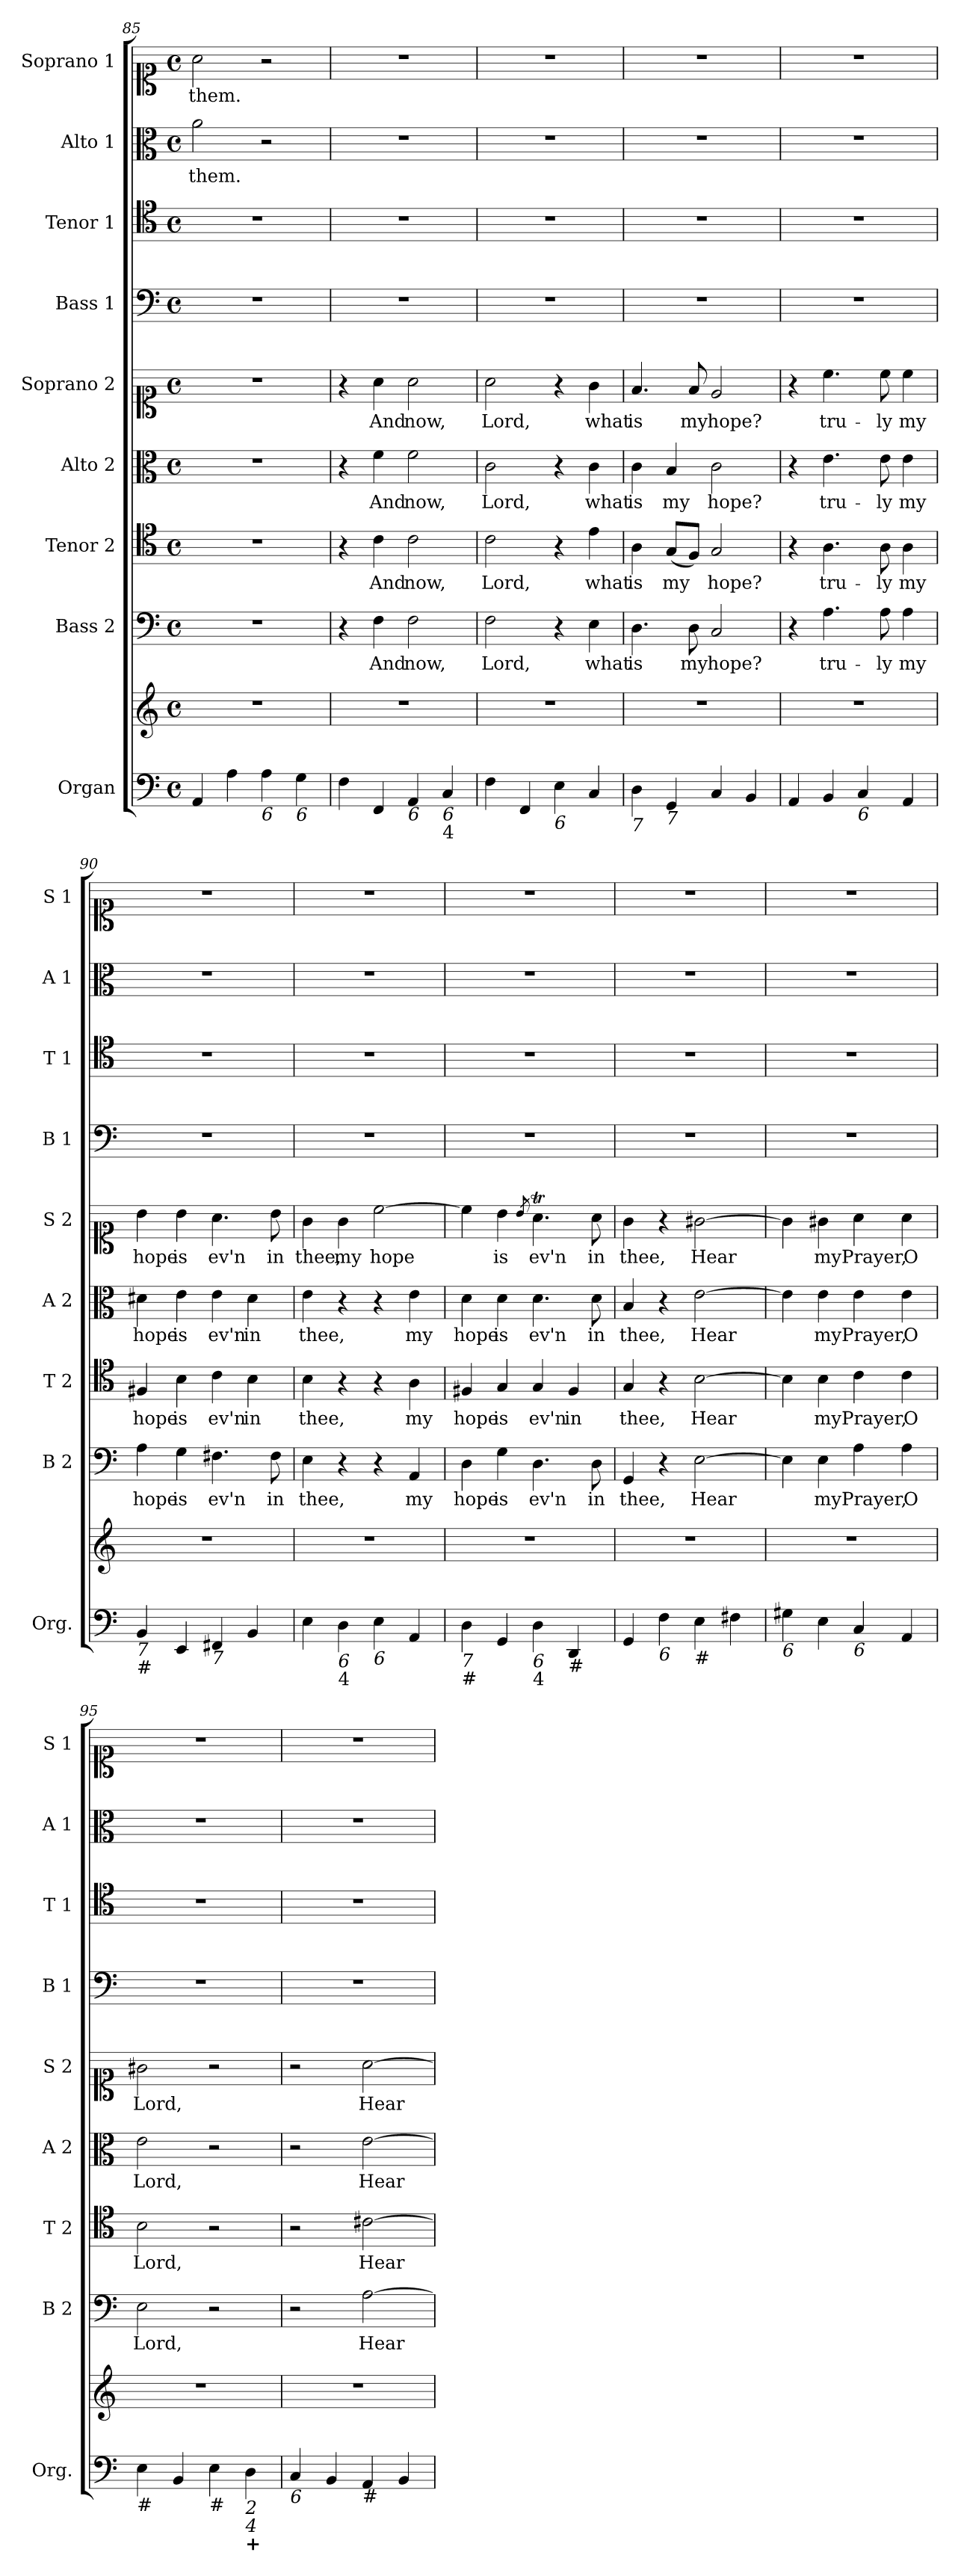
**kern	**kern	**kern	**text	**kern	**text	**kern	**text	**kern	**text	**kern	**kern	**kern	**text	**kern	**text
*part9	*part9	*part8	*part8	*part7	*part7	*part6	*part6	*part5	*part5	*part4	*part3	*part2	*part2	*part1	*part1
*staff10	*staff9	*staff8	*staff8	*staff7	*staff7	*staff6	*staff6	*staff5	*staff5	*staff4	*staff3	*staff2	*staff2	*staff1	*staff1
*I"Organ	*	*I"Bass 2	*	*I"Tenor 2	*	*I"Alto 2	*	*I"Soprano 2	*	*I"Bass 1	*I"Tenor 1	*I"Alto 1	*	*I"Soprano 1	*
*I'Org.	*	*I'B 2	*	*I'T 2	*	*I'A 2	*	*I'S 2	*	*I'B 1	*I'T 1	*I'A 1	*	*I'S 1	*
*clefF4	*clefG2	*clefF4	*	*clefC4	*	*clefC3	*	*clefC1	*	*clefF4	*clefC4	*clefC3	*	*clefC1	*
*k[]	*k[]	*k[]	*	*k[]	*	*k[]	*	*k[]	*	*k[]	*k[]	*k[]	*	*k[]	*
*C:	*C:	*C:	*	*C:	*	*C:	*	*C:	*	*C:	*C:	*C:	*	*C:	*
*M4/4	*M4/4	*M4/4	*	*M4/4	*	*M4/4	*	*M4/4	*	*M4/4	*M4/4	*M4/4	*	*M4/4	*
*met(c)	*met(c)	*met(c)	*	*met(c)	*	*met(c)	*	*met(c)	*	*met(c)	*met(c)	*met(c)	*	*met(c)	*
=85	=85	=85	=85	=85	=85	=85	=85	=85	=85	=85	=85	=85	=85	=85	=85
!	!	!	!	!	!	!	!	!	!	!	!	!	!LO:LY:b	!	!LO:LY:b
4AA/	1r	1r	.	1r	.	1r	.	1r	.	1r	1r	2a\	them.	2a\	them.
4A\	.	.	.	.	.	.	.	.	.	.	.	.	.	.	.
!LO:TX:b:i:t=6	!	!	!	!	!	!	!	!	!	!	!	!	!	!	!
4A\	.	.	.	.	.	.	.	.	.	.	.	2r	.	2r	.
!LO:TX:b:i:t=6	!	!	!	!	!	!	!	!	!	!	!	!	!	!	!
4G\	.	.	.	.	.	.	.	.	.	.	.	.	.	.	.
!!LO:LB:g=z
=86	=86	=86	=86	=86	=86	=86	=86	=86	=86	=86	=86	=86	=86	=86	=86
4F\	1r	4r	.	4r	.	4r	.	4r	.	1r	1r	1r	.	1r	.
!	!	!	!LO:LY:b	!	!LO:LY:b	!	!LO:LY:b	!	!LO:LY:b	!	!	!	!	!	!
4FF/	.	4F\	And	4c\	And	4f\	And	4a\	And	.	.	.	.	.	.
!LO:TX:b:i:t=6	!	!	!	!	!	!	!	!	!	!	!	!	!	!	!
!	!	!	!LO:LY:b	!	!LO:LY:b	!	!LO:LY:b	!	!LO:LY:b	!	!	!	!	!	!
4AA/	.	2F\	now,	2c\	now,	2f\	now,	2a\	now,	.	.	.	.	.	.
!LO:TX:b:i:t=6	!	!	!	!	!	!	!	!	!	!	!	!	!	!	!
!LO:TX:b:t=4	!	!	!	!	!	!	!	!	!	!	!	!	!	!	!
4C/	.	.	.	.	.	.	.	.	.	.	.	.	.	.	.
=87	=87	=87	=87	=87	=87	=87	=87	=87	=87	=87	=87	=87	=87	=87	=87
!	!	!	!LO:LY:b	!	!LO:LY:b	!	!LO:LY:b	!	!LO:LY:b	!	!	!	!	!	!
4F\	1r	2F\	Lord,	2c\	Lord,	2c\	Lord,	2a\	Lord,	1r	1r	1r	.	1r	.
4FF/	.	.	.	.	.	.	.	.	.	.	.	.	.	.	.
!LO:TX:b:i:t=6	!	!	!	!	!	!	!	!	!	!	!	!	!	!	!
4E\	.	4r	.	4r	.	4r	.	4r	.	.	.	.	.	.	.
!	!	!	!LO:LY:b	!	!LO:LY:b	!	!LO:LY:b	!	!LO:LY:b	!	!	!	!	!	!
4C/	.	4E\	what	4e\	what	4c\	what	4g\	what	.	.	.	.	.	.
=88	=88	=88	=88	=88	=88	=88	=88	=88	=88	=88	=88	=88	=88	=88	=88
!LO:TX:b:i:t=7	!	!	!	!	!	!	!	!	!	!	!	!	!	!	!
!	!	!	!LO:LY:b	!	!LO:LY:b	!	!LO:LY:b	!	!LO:LY:b	!	!	!	!	!	!
4D\	1r	4.D\	is	4A\	is	4c\	is	4.f/	is	1r	1r	1r	.	1r	.
!LO:TX:b:i:t=7	!	!	!	!	!	!	!	!	!	!	!	!	!	!	!
!	!	!	!	!	!LO:LY:b	!	!LO:LY:b	!	!	!	!	!	!	!	!
4GG/	.	.	.	(<8G/L	my	4B/	my	.	.	.	.	.	.	.	.
!	!	!	!LO:LY:b	!	!	!	!	!	!LO:LY:b	!	!	!	!	!	!
.	.	8D\	my	8F/J)	.	.	.	8f/	my	.	.	.	.	.	.
!	!	!	!LO:LY:b	!	!LO:LY:b	!	!LO:LY:b	!	!LO:LY:b	!	!	!	!	!	!
4C/	.	2C/	hope?	2G/	hope?	2c\	hope?	2e/	hope?	.	.	.	.	.	.
4BB/	.	.	.	.	.	.	.	.	.	.	.	.	.	.	.
=89	=89	=89	=89	=89	=89	=89	=89	=89	=89	=89	=89	=89	=89	=89	=89
4AA/	1r	4r	.	4r	.	4r	.	4r	.	1r	1r	1r	.	1r	.
!	!	!	!LO:LY:b	!	!LO:LY:b	!	!LO:LY:b	!	!LO:LY:b	!	!	!	!	!	!
4BB/	.	4.A\	tru-	4.A\	tru-	4.e\	tru-	4.cc\	tru-	.	.	.	.	.	.
!LO:TX:b:i:t=6	!	!	!	!	!	!	!	!	!	!	!	!	!	!	!
4C/	.	.	.	.	.	.	.	.	.	.	.	.	.	.	.
!	!	!	!LO:LY:b	!	!LO:LY:b	!	!LO:LY:b	!	!LO:LY:b	!	!	!	!	!	!
.	.	8A\	-ly	8A\	-ly	8e\	-ly	8cc\	-ly	.	.	.	.	.	.
!	!	!	!LO:LY:b	!	!LO:LY:b	!	!LO:LY:b	!	!LO:LY:b	!	!	!	!	!	!
4AA/	.	4A\	my	4A\	my	4e\	my	4cc\	my	.	.	.	.	.	.
=90	=90	=90	=90	=90	=90	=90	=90	=90	=90	=90	=90	=90	=90	=90	=90
!LO:TX:b:i:t=7	!	!	!	!	!	!	!	!	!	!	!	!	!	!	!
!LO:TX:b:t=#	!	!	!	!	!	!	!	!	!	!	!	!	!	!	!
!	!	!	!LO:LY:b	!	!LO:LY:b	!	!LO:LY:b	!	!LO:LY:b	!	!	!	!	!	!
4BB/	1r	4A\	hope	4F#X/	hope	4d#X\	hope	4b\	hope	1r	1r	1r	.	1r	.
!	!	!	!LO:LY:b	!	!LO:LY:b	!	!LO:LY:b	!	!LO:LY:b	!	!	!	!	!	!
4EE/	.	4G\	is	4B\	is	4e\	is	4b\	is	.	.	.	.	.	.
!LO:TX:b:i:t=7	!	!	!	!	!	!	!	!	!	!	!	!	!	!	!
!	!	!	!LO:LY:b	!	!LO:LY:b	!	!LO:LY:b	!	!LO:LY:b	!	!	!	!	!	!
4FF#X/	.	4.F#X\	ev'n	4c\	ev'n	4e\	ev'n	4.a\	ev'n	.	.	.	.	.	.
!	!	!	!	!	!LO:LY:b	!	!LO:LY:b	!	!	!	!	!	!	!	!
4BB/	.	.	.	4B\	in	4d#\	in	.	.	.	.	.	.	.	.
!	!	!	!LO:LY:b	!	!	!	!	!	!LO:LY:b	!	!	!	!	!	!
.	.	8F#\	in	.	.	.	.	8b\	in	.	.	.	.	.	.
=91	=91	=91	=91	=91	=91	=91	=91	=91	=91	=91	=91	=91	=91	=91	=91
!	!	!	!LO:LY:b	!	!LO:LY:b	!	!LO:LY:b	!	!LO:LY:b	!	!	!	!	!	!
4E\	1r	4E\	thee,	4B\	thee,	4e\	thee,	4g\	thee,	1r	1r	1r	.	1r	.
!LO:TX:b:i:t=6	!	!	!	!	!	!	!	!	!	!	!	!	!	!	!
!LO:TX:b:t=4	!	!	!	!	!	!	!	!	!	!	!	!	!	!	!
!	!	!	!	!	!	!	!	!	!LO:LY:b	!	!	!	!	!	!
4D\	.	4r	.	4r	.	4r	.	4g\	my	.	.	.	.	.	.
!LO:TX:b:i:t=6	!	!	!	!	!	!	!	!	!	!	!	!	!	!	!
!	!	!	!	!	!	!	!	!	!LO:LY:b	!	!	!	!	!	!
4E\	.	4r	.	4r	.	4r	.	[2cc\	hope	.	.	.	.	.	.
!	!	!	!LO:LY:b	!	!LO:LY:b	!	!LO:LY:b	!	!	!	!	!	!	!	!
4AA/	.	4AA/	my	4A\	my	4e\	my	.	.	.	.	.	.	.	.
!!LO:PB:g=z
=92	=92	=92	=92	=92	=92	=92	=92	=92	=92	=92	=92	=92	=92	=92	=92
!LO:TX:b:i:t=7	!	!	!	!	!	!	!	!	!	!	!	!	!	!	!
!LO:TX:b:t=#	!	!	!	!	!	!	!	!	!	!	!	!	!	!	!
!	!	!	!LO:LY:b	!	!LO:LY:b	!	!LO:LY:b	!	!	!	!	!	!	!	!
4D\	1r	4D\	hope	4F#X/	hope	4d\	hope	4cc\]	.	1r	1r	1r	.	1r	.
!	!	!	!LO:LY:b	!	!LO:LY:b	!	!LO:LY:b	!	!LO:LY:b	!	!	!	!	!	!
4GG/	.	4G\	is	4G/	is	4d\	is	4b\	is	.	.	.	.	.	.
.	.	.	.	.	.	.	.	8qb/	.	.	.	.	.	.	.
!LO:TX:b:i:t=6	!	!	!	!	!	!	!	!	!	!	!	!	!	!	!
!LO:TX:b:t=4	!	!	!	!	!	!	!	!	!	!	!	!	!	!	!
!	!	!	!LO:LY:b	!	!LO:LY:b	!	!LO:LY:b	!	!LO:LY:b	!	!	!	!	!	!
4D\	.	4.D\	ev'n	4G/	ev'n	4.d\	ev'n	4.aT\	ev'n	.	.	.	.	.	.
!LO:TX:b:t=#	!	!	!	!	!	!	!	!	!	!	!	!	!	!	!
!	!	!	!	!	!LO:LY:b	!	!	!	!	!	!	!	!	!	!
4DD/	.	.	.	4F#/	in	.	.	.	.	.	.	.	.	.	.
!	!	!	!LO:LY:b	!	!	!	!LO:LY:b	!	!LO:LY:b	!	!	!	!	!	!
.	.	8D\	in	.	.	8d\	in	8a\	in	.	.	.	.	.	.
=93	=93	=93	=93	=93	=93	=93	=93	=93	=93	=93	=93	=93	=93	=93	=93
!	!	!	!LO:LY:b	!	!LO:LY:b	!	!LO:LY:b	!	!LO:LY:b	!	!	!	!	!	!
4GG/	1r	4GG/	thee,	4G/	thee,	4B/	thee,	4g\	thee,	1r	1r	1r	.	1r	.
!LO:TX:b:i:t=6	!	!	!	!	!	!	!	!	!	!	!	!	!	!	!
4F\	.	4r	.	4r	.	4r	.	4r	.	.	.	.	.	.	.
!LO:TX:b:t=#	!	!	!	!	!	!	!	!	!	!	!	!	!	!	!
!	!	!	!LO:LY:b	!	!LO:LY:b	!	!LO:LY:b	!	!LO:LY:b	!	!	!	!	!	!
4E\	.	[2E\	Hear	[2B\	Hear	[2e\	Hear	[2g#X\	Hear	.	.	.	.	.	.
4F#X\	.	.	.	.	.	.	.	.	.	.	.	.	.	.	.
=94	=94	=94	=94	=94	=94	=94	=94	=94	=94	=94	=94	=94	=94	=94	=94
!LO:TX:b:i:t=6	!	!	!	!	!	!	!	!	!	!	!	!	!	!	!
4G#X\	1r	4E\]	.	4B\]	.	4e\]	.	4g#\]	.	1r	1r	1r	.	1r	.
!	!	!	!LO:LY:b	!	!LO:LY:b	!	!LO:LY:b	!	!LO:LY:b	!	!	!	!	!	!
4E\	.	4E\	my	4B\	my	4e\	my	4g#X\	my	.	.	.	.	.	.
!LO:TX:b:i:t=6	!	!	!	!	!	!	!	!	!	!	!	!	!	!	!
!	!	!	!LO:LY:b	!	!LO:LY:b	!	!LO:LY:b	!	!LO:LY:b	!	!	!	!	!	!
4C/	.	4A\	Prayer,	4c\	Prayer,	4e\	Prayer,	4a\	Prayer,	.	.	.	.	.	.
!	!	!	!LO:LY:b	!	!LO:LY:b	!	!LO:LY:b	!	!LO:LY:b	!	!	!	!	!	!
4AA/	.	4A\	O	4c\	O	4e\	O	4a\	O	.	.	.	.	.	.
=95	=95	=95	=95	=95	=95	=95	=95	=95	=95	=95	=95	=95	=95	=95	=95
!LO:TX:b:t=#	!	!	!	!	!	!	!	!	!	!	!	!	!	!	!
!	!	!	!LO:LY:b	!	!LO:LY:b	!	!LO:LY:b	!	!LO:LY:b	!	!	!	!	!	!
4E\	1r	2E\	Lord,	2B\	Lord,	2e\	Lord,	2g#X\	Lord,	1r	1r	1r	.	1r	.
4BB/	.	.	.	.	.	.	.	.	.	.	.	.	.	.	.
!LO:TX:b:t=#	!	!	!	!	!	!	!	!	!	!	!	!	!	!	!
4E\	.	2r	.	2r	.	2r	.	2r	.	.	.	.	.	.	.
!LO:TX:b:i:t=2	!	!	!	!	!	!	!	!	!	!	!	!	!	!	!
!LO:TX:b:i:t=4	!	!	!	!	!	!	!	!	!	!	!	!	!	!	!
!LO:TX:b:B:t=+	!	!	!	!	!	!	!	!	!	!	!	!	!	!	!
4D\	.	.	.	.	.	.	.	.	.	.	.	.	.	.	.
=96	=96	=96	=96	=96	=96	=96	=96	=96	=96	=96	=96	=96	=96	=96	=96
!LO:TX:b:i:t=6	!	!	!	!	!	!	!	!	!	!	!	!	!	!	!
4C/	1r	2r	.	2r	.	2r	.	2r	.	1r	1r	1r	.	1r	.
4BB/	.	.	.	.	.	.	.	.	.	.	.	.	.	.	.
!LO:TX:b:t=#	!	!	!	!	!	!	!	!	!	!	!	!	!	!	!
!	!	!	!LO:LY:b	!	!LO:LY:b	!	!LO:LY:b	!	!LO:LY:b	!	!	!	!	!	!
4AA/	.	[2A\	Hear	[2c#X\	Hear	[2e\	Hear	[2a\	Hear	.	.	.	.	.	.
4BB/	.	.	.	.	.	.	.	.	.	.	.	.	.	.	.
=	=	=	=	=	=	=	=	=	=	=	=	=	=	=	=
*-	*-	*-	*-	*-	*-	*-	*-	*-	*-	*-	*-	*-	*-	*-	*-
